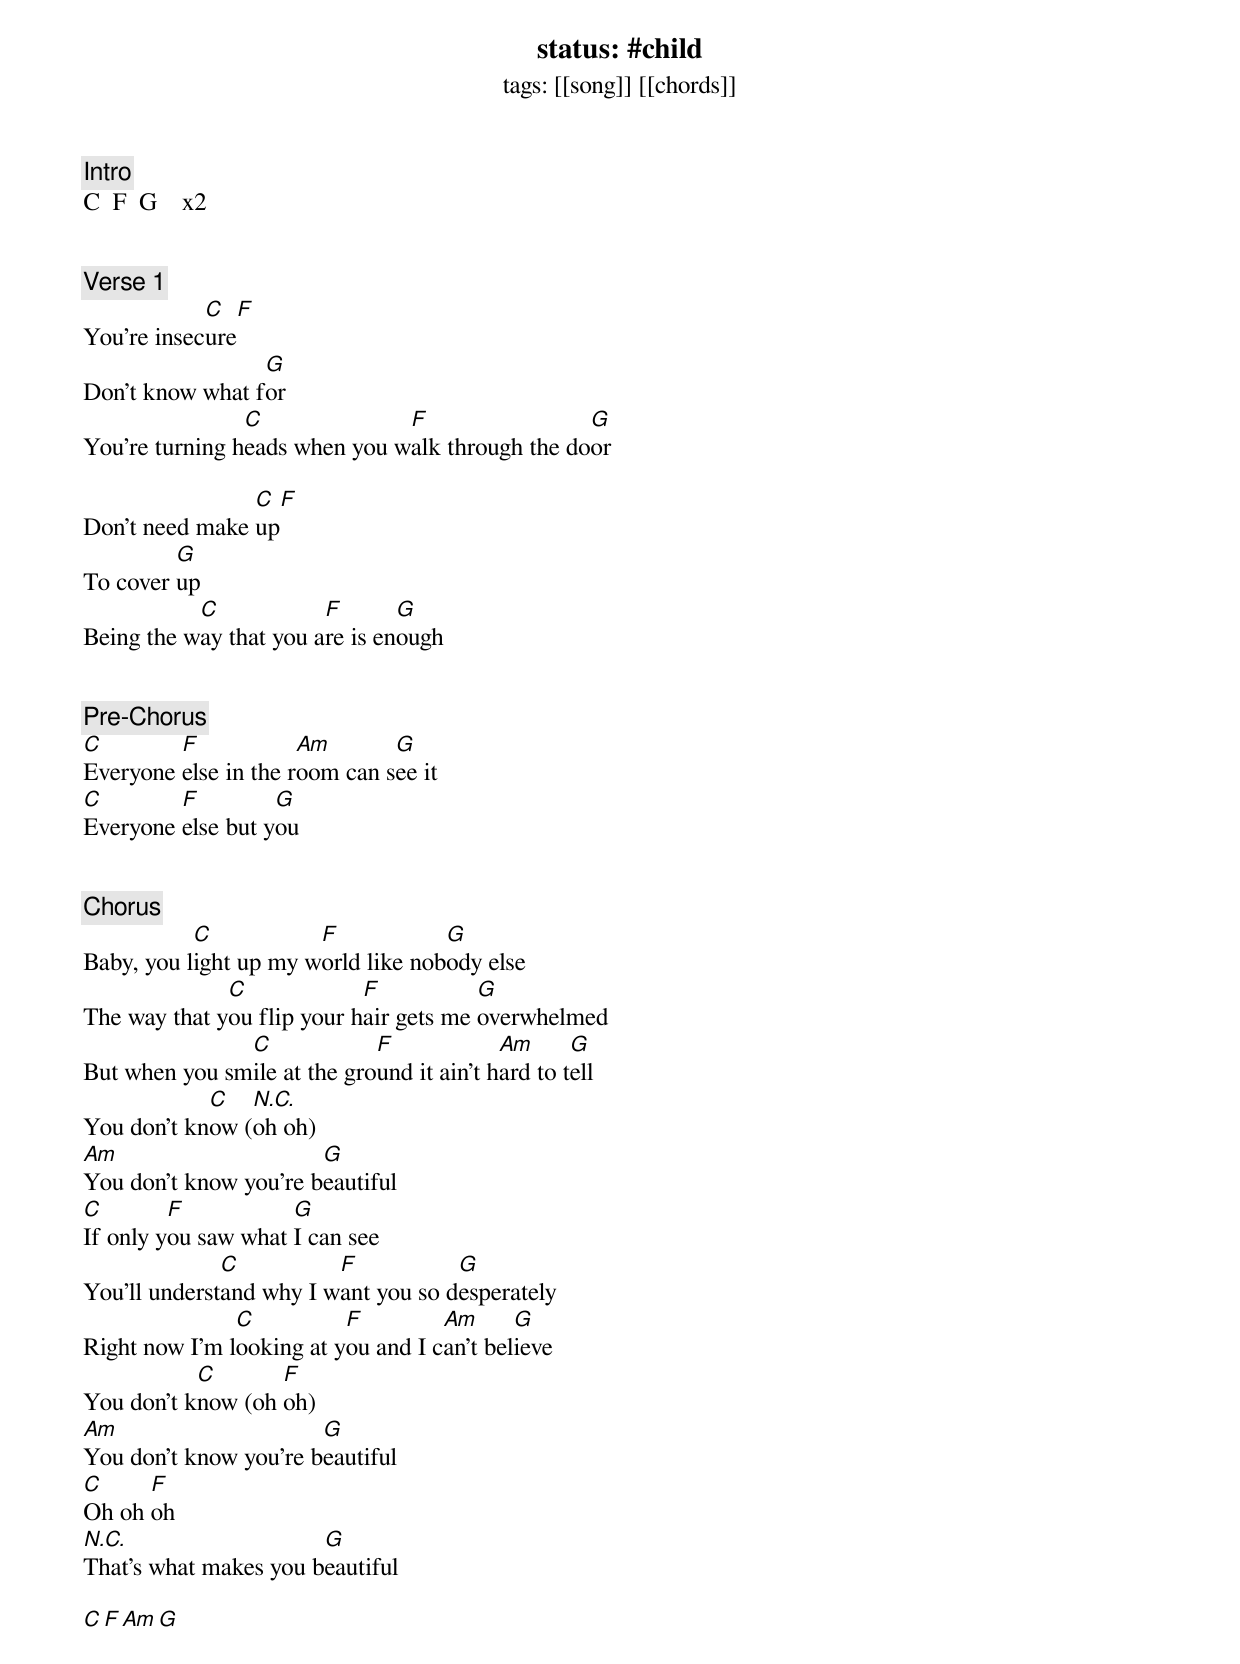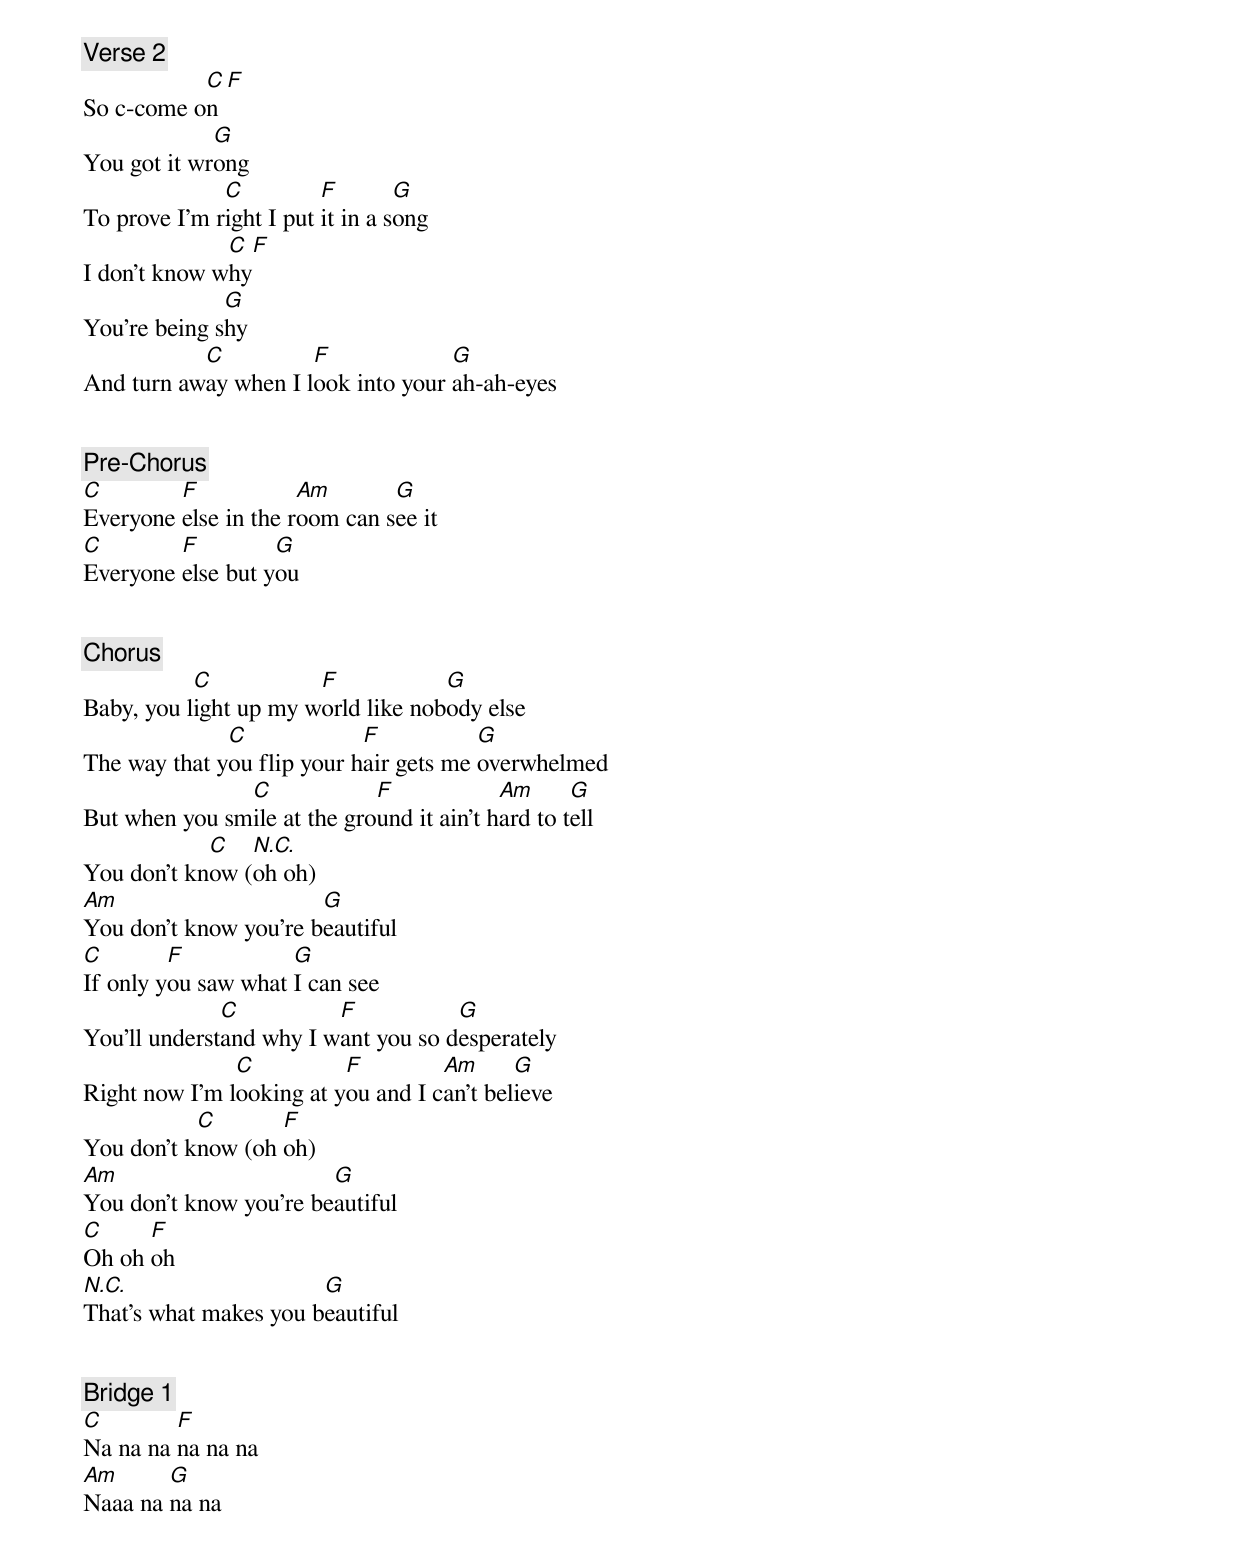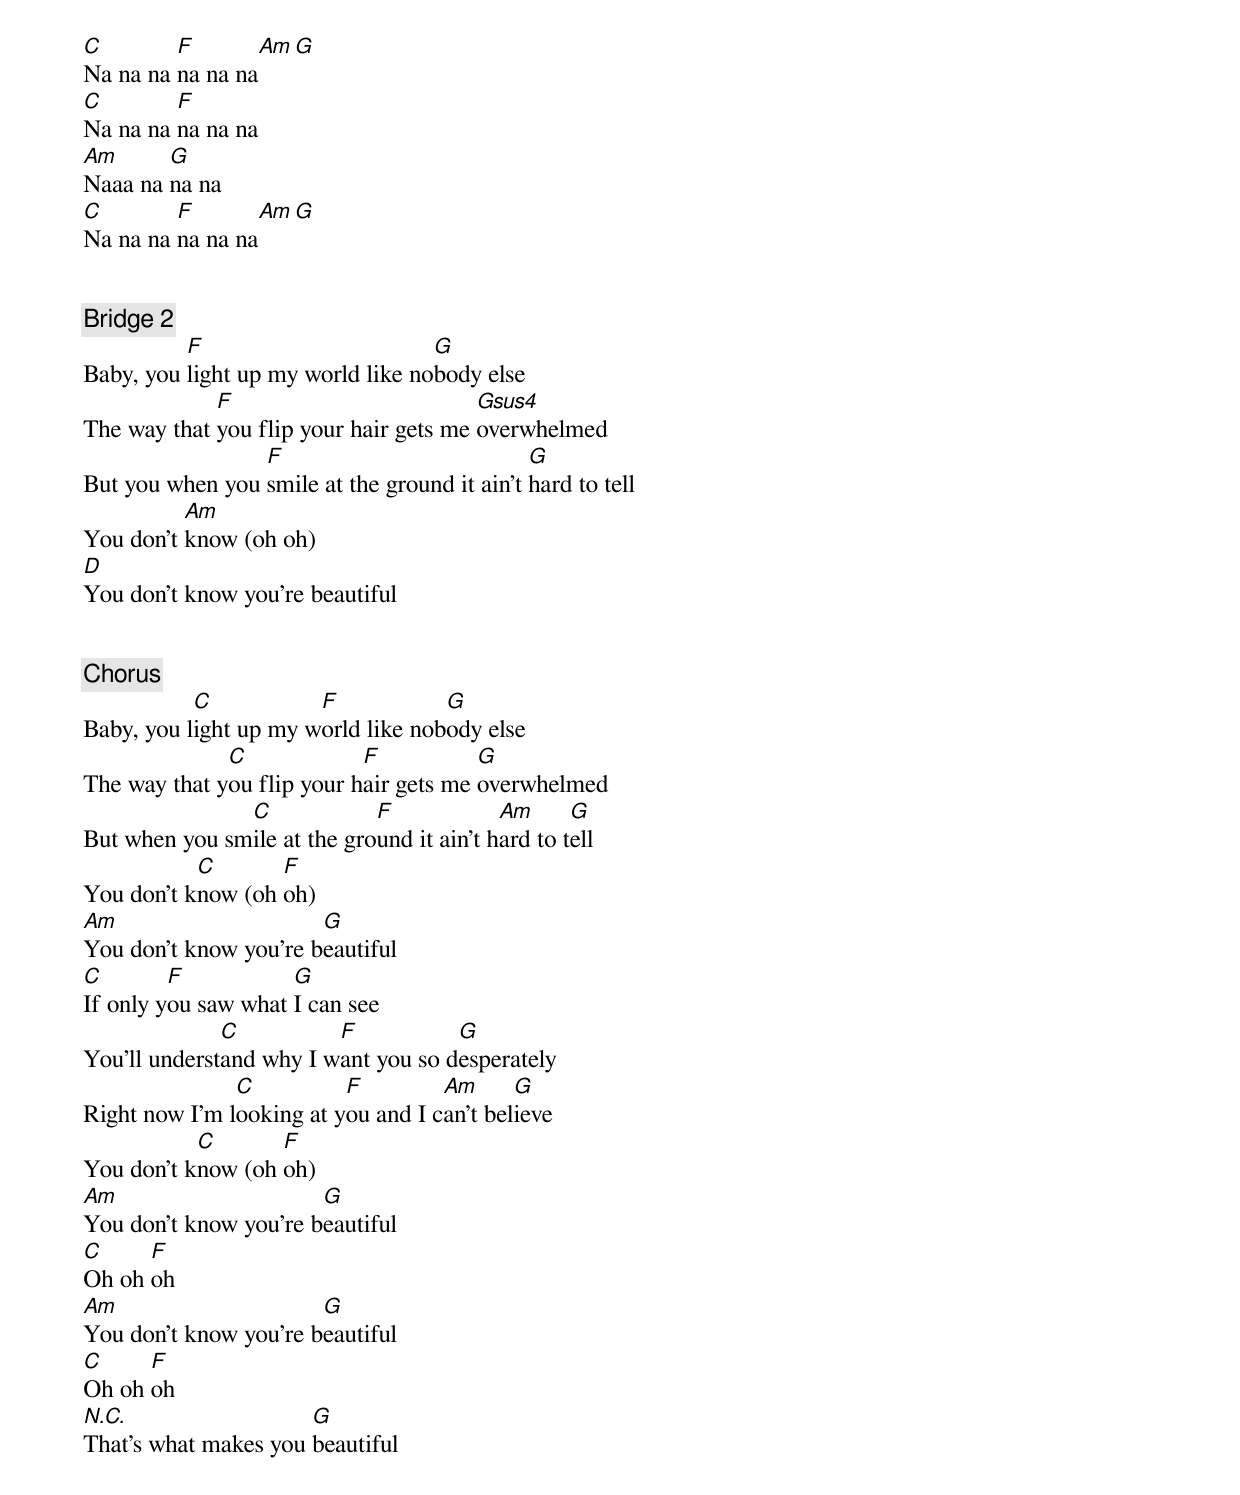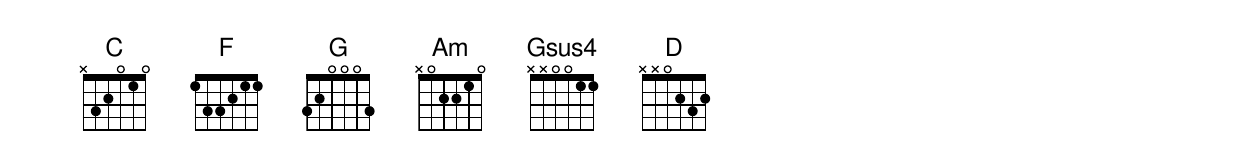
status: #child
tags: [[song]] [[chords]]

[Intro]
C  F  G    x2


[Verse 1]
            C    F
You're insecure
                 G
Don't know what for
                C              F                 G
You're turning heads when you walk through the door

                C   F
Don't need make up
         G
To cover up
           C            F       G
Being the way that you are is enough


[Pre-Chorus]
C        F            Am       G
Everyone else in the room can see it
C        F         G
Everyone else but you


[Chorus]
           C           F            G
Baby, you light up my world like nobody else
              C             F           G
The way that you flip your hair gets me overwhelmed
               C             F             Am      G
But when you smile at the ground it ain't hard to tell
            C   N.C.
You don't know (oh oh)
Am                     G
You don't know you're beautiful
C        F           G
If only you saw what I can see
              C          F           G
You'll understand why I want you so desperately
               C          F         Am      G
Right now I'm looking at you and I can't believe
           C       F
You don't know (oh oh)
Am                     G
You don't know you're beautiful
C     F
Oh oh oh
N.C.                   G
That's what makes you beautiful

C  F  Am  G


[Verse 2]
           C   F
So c-come on
             G
You got it wrong
              C          F        G
To prove I'm right I put it in a song
              C    F
I don't know why
              G
You're being shy
           C          F             G
And turn away when I look into your ah-ah-eyes


[Pre-Chorus]
C        F            Am       G
Everyone else in the room can see it
C        F         G
Everyone else but you


[Chorus]
           C           F            G
Baby, you light up my world like nobody else
              C             F           G
The way that you flip your hair gets me overwhelmed
               C             F             Am      G
But when you smile at the ground it ain't hard to tell
            C   N.C.
You don't know (oh oh)
Am                     G
You don't know you're beautiful
C        F           G
If only you saw what I can see
              C          F           G
You'll understand why I want you so desperately
               C          F         Am      G
Right now I'm looking at you and I can't believe
           C       F
You don't know (oh oh)
Am                      G
You don't know you're beautiful
C     F
Oh oh oh
N.C.                   G
That's what makes you beautiful


[Bridge 1]
C        F
Na na na na na na
Am      G
Naaa na na na
C        F        Am  G
Na na na na na na
C        F
Na na na na na na
Am      G
Naaa na na na
C        F        Am  G
Na na na na na na


[Bridge 2]
          F                        G
Baby, you light up my world like nobody else
             F                          Gsus4
The way that you flip your hair gets me overwhelmed
                 F                            G
But you when you smile at the ground it ain't hard to tell
          Am
You don't know (oh oh)
D
You don't know you're beautiful


[Chorus]
           C           F            G
Baby, you light up my world like nobody else
              C             F           G
The way that you flip your hair gets me overwhelmed
               C             F             Am      G
But when you smile at the ground it ain't hard to tell
           C       F
You don't know (oh oh)
Am                     G
You don't know you're beautiful
C        F           G
If only you saw what I can see
              C          F           G
You'll understand why I want you so desperately
               C          F         Am      G
Right now I'm looking at you and I can't believe
           C       F
You don't know (oh oh)
Am                     G
You don't know you're beautiful
C     F
Oh oh oh
Am                     G
You don't know you're beautiful
C     F
Oh oh oh
N.C.                  G
That's what makes you beautiful
